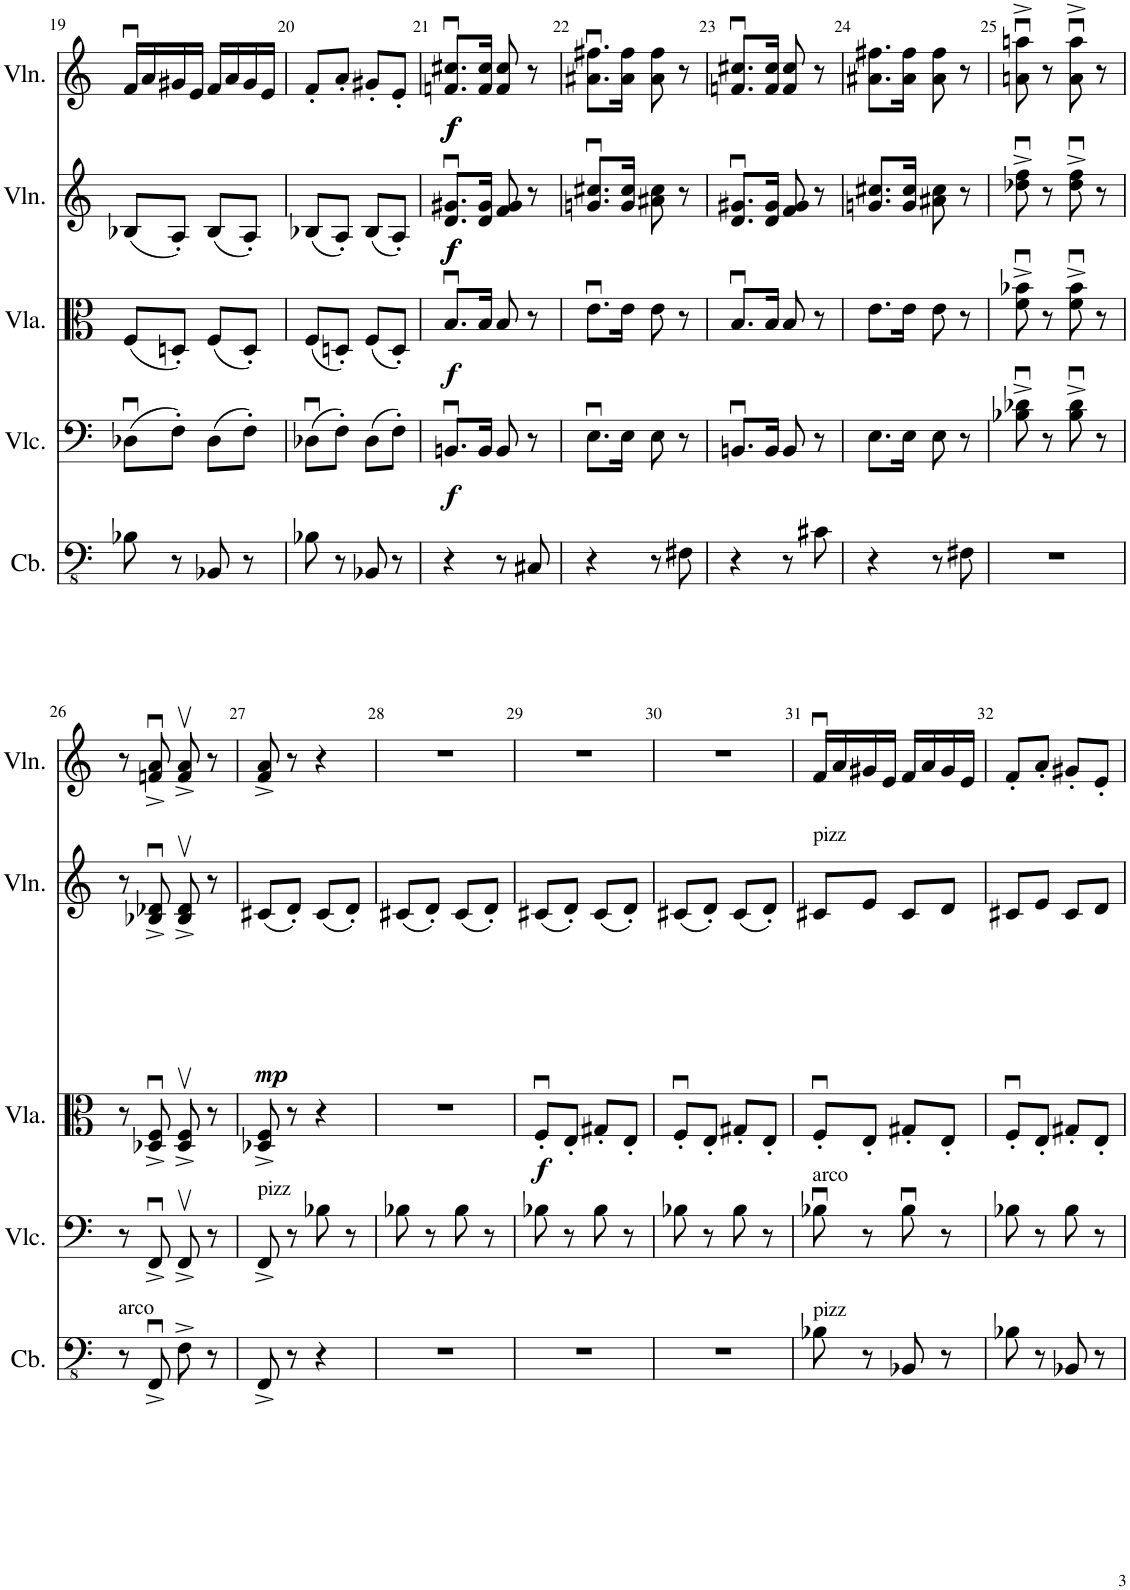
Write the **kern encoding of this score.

**kern	**kern	**dynam	**kern	**dynam	**kern	**dynam	**kern	**dynam
*part5	*part4	*part4	*part3	*part3	*part2	*part2	*part1	*part1
*staff5	*staff4	*staff4	*staff3	*staff3	*staff2	*staff2	*staff1	*staff1
*I"Double Bass	*I"Violoncello	*	*I"Viola	*	*I"Violin	*	*I"Violin	*
*	*I'Vlc.	*	*I'Vla.	*	*I'Vln.	*	*I'Vln.	*
!!LO:PB:g=z
*clefFv4	*clefF4	*	*clefC3	*	*clefG2	*	*clefG2	*
*Trd7c12	*	*	*	*	*	*	*	*
*k[]	*k[]	*	*k[]	*	*k[]	*	*k[]	*
*M2/4	*M2/4	*	*M2/4	*	*M2/4	*	*M2/4	*
=19	=19	=19	=19	=19	=19	=19	=19	=19
8BB-X\	(8D-Xu\L	.	(8F/L	.	(8B-X/L	.	16fu/LL	.
.	.	.	.	.	.	.	16a/	.
8r	8F'\J)	.	8Dn'/J)	.	8A'/J)	.	16g#X/	.
.	.	.	.	.	.	.	16e/JJ	.
8BBB-X/	(8D-\L	.	(8F/L	.	(8B-/L	.	16f/LL	.
.	.	.	.	.	.	.	16a/	.
8r	8F'\J)	.	8D'/J)	.	8A'/J)	.	16g#/	.
.	.	.	.	.	.	.	16e/JJ	.
=20	=20	=20	=20	=20	=20	=20	=20	=20
8BB-X\	(8D-Xu\L	.	(8F/L	.	(8B-X/L	.	8f'/L	.
8r	8F'\J)	.	8Dn'/J)	.	8A'/J)	.	8a'/J	.
8BBB-X/	(8D-\L	.	(8F/L	.	(8B-/L	.	8g#X'/L	.
8r	8F'\J)	.	8D'/J)	.	8A'/J)	.	8e'/J	.
=21	=21	=21	=21	=21	=21	=21	=21	=21
!	!	!LO:DY:b	!	!LO:DY:b	!	!LO:DY:b	!	!
!	!	!	!	!	!	!LO:DY:n=1:b	!	!LO:DY:b
!	!	!	!	!	!	!	!	!LO:DY:n=1:b
4r	8.BBnu/L	f	8.Bu/L	f	8.d/u 8.g#X/uL	f f	8.fn/u 8.cc#X/uL	f f
.	16BB/Jk	.	16B/Jk	.	16d/ 16g#/Jk	.	16f/ 16cc#/Jk	.
8r	8BB/	.	8B/	.	8f/ 8g#/	.	8f/ 8cc#/	.
8CC#X/	8r	.	8r	.	8r	.	8r	.
=22	=22	=22	=22	=22	=22	=22	=22	=22
4r	8.Eu\L	.	8.eu\L	.	8.gn/u 8.cc#X/uL	.	8.a#X\u 8.ff#X\uL	.
.	16E\Jk	.	16e\Jk	.	16g/ 16cc#/Jk	.	16a#\ 16ff#\Jk	.
8r	8E\	.	8e\	.	8a#X\ 8cc#\	.	8a#\ 8ff#\	.
8FF#X\	8r	.	8r	.	8r	.	8r	.
=23	=23	=23	=23	=23	=23	=23	=23	=23
4r	8.BBnu/L	.	8.Bu/L	.	8.d/u 8.g#X/uL	.	8.fn/u 8.cc#X/uL	.
.	16BB/Jk	.	16B/Jk	.	16d/ 16g#/Jk	.	16f/ 16cc#/Jk	.
8r	8BB/	.	8B/	.	8f/ 8g#/	.	8f/ 8cc#/	.
8C#X\	8r	.	8r	.	8r	.	8r	.
=24	=24	=24	=24	=24	=24	=24	=24	=24
4r	8.E\L	.	8.e\L	.	8.gn/ 8.cc#X/L	.	8.a#X\ 8.ff#X\L	.
.	16E\Jk	.	16e\Jk	.	16g/ 16cc#/Jk	.	16a#\ 16ff#\Jk	.
8r	8E\	.	8e\	.	8a#X\ 8cc#\	.	8a#\ 8ff#\	.
8FF#X\	8r	.	8r	.	8r	.	8r	.
=25	=25	=25	=25	=25	=25	=25	=25	=25
2r	8B-X\u^ 8d-X\u^	.	8f\u^ 8b-X\u^	.	8dd-X\u^ 8ff\u^	.	8an\u^ 8aan\u^	.
.	8r	.	8r	.	8r	.	8r	.
.	8B-\u^ 8d-\u^	.	8f\u^ 8b-\u^	.	8dd-\u^ 8ff\u^	.	8a\u^ 8aa\u^	.
.	8r	.	8r	.	8r	.	8r	.
!!LO:LB:g=z
=26	=26	=26	=26	=26	=26	=26	=26	=26
!LO:TX:a:t=arco	!	!	!	!	!	!	!	!
8r	8r	.	8r	.	8r	.	8r	.
8FFFu^/	8FFu^/	.	8D-X/u^ 8F/u^	.	8B-X/u^ 8d-X/u^	.	8fn/u^ 8a/u^	.
8FF^\	8FFv^/	.	8D-/v^ 8F/v^	.	8B-/v^ 8d-/v^	.	8f/v^ 8a/v^	.
8r	8r	.	8r	.	8r	.	8r	.
=27	=27	=27	=27	=27	=27	=27	=27	=27
!	!LO:TX:a:t=pizz	!	!	!	!	!	!	!
!	!	!	!	!	!	!LO:DY:b	!	!
8FFF^/	8FF^/	.	8D-X/^ 8F/^	.	(8c#X/L	mp	8f/^ 8a/^	.
8r	8r	.	8r	.	8d'/J)	.	8r	.
4r	8B-X\	.	4r	.	(8c#/L	.	4r	.
.	8r	.	.	.	8d'/J)	.	.	.
=28	=28	=28	=28	=28	=28	=28	=28	=28
2r	8B-X\	.	2r	.	(8c#X/L	.	2r	.
.	8r	.	.	.	8d'/J)	.	.	.
.	8B-\	.	.	.	(8c#/L	.	.	.
.	8r	.	.	.	8d'/J)	.	.	.
=29	=29	=29	=29	=29	=29	=29	=29	=29
!	!	!	!	!LO:DY:b	!	!	!	!
2r	8B-X\	.	8Fu'/L	f	(8c#X/L	.	2r	.
.	8r	.	8E'/J	.	8d'/J)	.	.	.
.	8B-\	.	8G#X'/L	.	(8c#/L	.	.	.
.	8r	.	8E'/J	.	8d'/J)	.	.	.
=30	=30	=30	=30	=30	=30	=30	=30	=30
2r	8B-X\	.	8Fu'/L	.	(8c#X/L	.	2r	.
.	8r	.	8E'/J	.	8d'/J)	.	.	.
.	8B-\	.	8G#X'/L	.	(8c#/L	.	.	.
.	8r	.	8E'/J	.	8d'/J)	.	.	.
=31	=31	=31	=31	=31	=31	=31	=31	=31
!	!	!	!	!	!LO:TX:a:t=pizz	!	!	!
!	!LO:TX:a:t=arco	!	!	!	!	!	!	!
!LO:TX:a:t=pizz	!	!	!	!	!	!	!	!
8BB-X\	8B-Xu\	.	8Fu'/L	.	8c#X/L	.	16fu/LL	.
.	.	.	.	.	.	.	16a/	.
8r	8r	.	8E'/J	.	8e/J	.	16g#X/	.
.	.	.	.	.	.	.	16e/JJ	.
8BBB-X/	8B-u\	.	8G#X'/L	.	8c#/L	.	16f/LL	.
.	.	.	.	.	.	.	16a/	.
8r	8r	.	8E'/J	.	8d/J	.	16g#/	.
.	.	.	.	.	.	.	16e/JJ	.
=32	=32	=32	=32	=32	=32	=32	=32	=32
8BB-X\	8B-X\	.	8Fu'/L	.	8c#X/L	.	8f'/L	.
8r	8r	.	8E'/J	.	8e/J	.	8a'/J	.
8BBB-X/	8B-\	.	8G#X'/L	.	8c#/L	.	8g#X'/L	.
8r	8r	.	8E'/J	.	8d/J	.	8e'/J	.
=	=	=	=	=	=	=	=	=
*-	*-	*-	*-	*-	*-	*-	*-	*-
